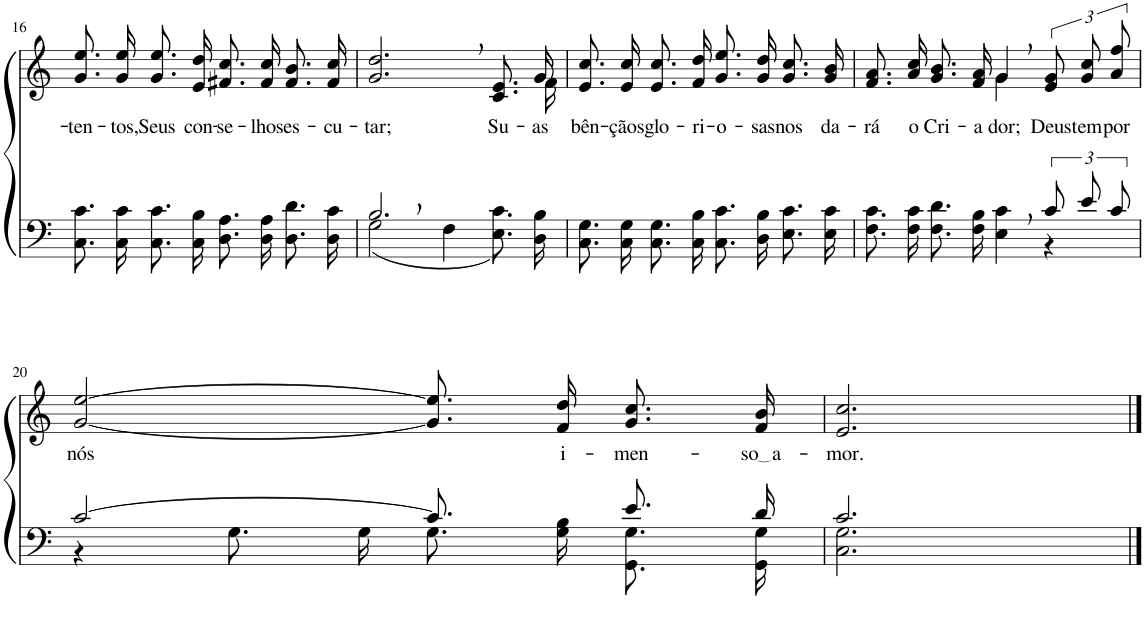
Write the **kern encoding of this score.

**kern	**kern	**text
*part2	*part1	*part1
*staff2	*staff1	*staff1
*I"Parte III e IV	*I"Parte I e II	*
!!LO:PB:g=z
*clefF4	*clefG2	*
*Trd1c2	*Trd1c2	*
*k[]	*k[]	*
*M4/4	*M4/4	*
=16	=16	=16
!	!	!LO:LY:b
8.C\ 8.c\L	8.g\ 8.ee\L	ten-
!	!	!LO:LY:b
16C\ 16c\Jk	16g\ 16ee\Jk	tos,
!	!	!LO:LY:b
8.C\ 8.c\L	8.g\ 8.ee\L	Seus
!	!	!LO:LY:b
16C\ 16B\Jk	16e\ 16dd\Jk	con-
!	!	!LO:LY:b
8.D\ 8.A\L	8.f#X/ 8.cc/L	-se-
!	!	!LO:LY:b
16D\ 16A\Jk	16f#/ 16cc/Jk	-lhos
!	!	!LO:LY:b
8.D\ 8.d\L	8.f#/ 8.b/L	es-
!	!	!LO:LY:b
16D\ 16c\Jk	16f#/ 16cc/Jk	-cu-
=17	=17	=17
*^	*	*
!	!	!	!LO:LY:b
*	*	*^	*
2.B,/	(2G\	2.g/, 2.dd/,	2...ryy	-tar;
.	4F\	.	.	.
!	!	!	!	!LO:LY:b
4ryy	8.E\ 8.c\L)	8.c/ 8.e/L	.	Su-
!	!	!	!	!LO:LY:b
.	16D\ 16B\Jk	16g/Jk	16f\	-as
=18	=18	=18	=18	=18
!	!	!	!	!LO:LY:b
*v	*v	*	*	*
*	*v	*v	*
8.C\ 8.G\L	8.e/ 8.cc/L	bên-
!	!	!LO:LY:b
16C\ 16G\Jk	16e/ 16cc/Jk	-çãos
!	!	!LO:LY:b
8.C\ 8.G\L	8.e/ 8.cc/L	glo-
!	!	!LO:LY:b
16C\ 16B\Jk	16f/ 16dd/Jk	-ri-
!	!	!LO:LY:b
8.C\ 8.c\L	8.g\ 8.ee\L	-o-
!	!	!LO:LY:b
16D\ 16B\Jk	16g\ 16dd\Jk	-sas
!	!	!LO:LY:b
8.E\ 8.c\L	8.g/ 8.cc/L	nos
!	!	!LO:LY:b
16E\ 16c\Jk	16g/ 16b/Jk	da-
=19	=19	=19
*^	*	*
!	!	!	!LO:LY:b
*	*	*^	*
2.ryy	8.F\ 8.c\L	8.f/ 8.a/L	2ryy	-rá
!	!	!	!	!LO:LY:b
.	16F\ 16c\Jk	16a/ 16cc/Jk	.	o
!	!	!	!	!LO:LY:b
.	8.F\ 8.d\L	8.g/ 8.b/L	.	Cri-
!	!	!	!	!LO:LY:b
.	16F\ 16B\Jk	16f/ 16a/Jk	.	-a-
!	!	!	!	!LO:LY:b
.	4E\ 4c\	4g,/	4g\	-dor;
!	!	!	!	!LO:LY:b
12c/L	4r	12e\ 12g\L	4ryy	Deus
!	!	!	!	!LO:LY:b
12e/	.	12g\ 12cc\	.	tem
!	!	!	!	!LO:LY:b
12c/J	.	12a\ 12ff\J	.	por
*	*	*v	*v	*
!!LO:LB:g=z
=20	=20	=20	=20
!	!	!	!LO:LY:b
[2c/	4r	[2g/ [2ee/	nós
.	8.G\L	.	.
.	16G\Jk	.	.
8.c/]	8.G\L	8.g]\ 8.ee]\L	.
!	!	!	!LO:LY:b
16ryy	16G\ 16B\Jk	16f\ 16dd\Jk	i-
!	!	!	!LO:LY:b
8.e/L	8.GG/ 8.G/L	8.g/ 8.cc/L	-men-
!	!	!	!LO:LY:b
16d/Jk	16GG/ 16G/Jk	16f/ 16b/Jk	so a
=21	=21	=21	=21
!	!	!	!LO:LY:b
2.c/	2.C\ 2.G\	2.e/ 2.cc/	-mor.
*v	*v	*	*
==	==	==
*-	*-	*-
